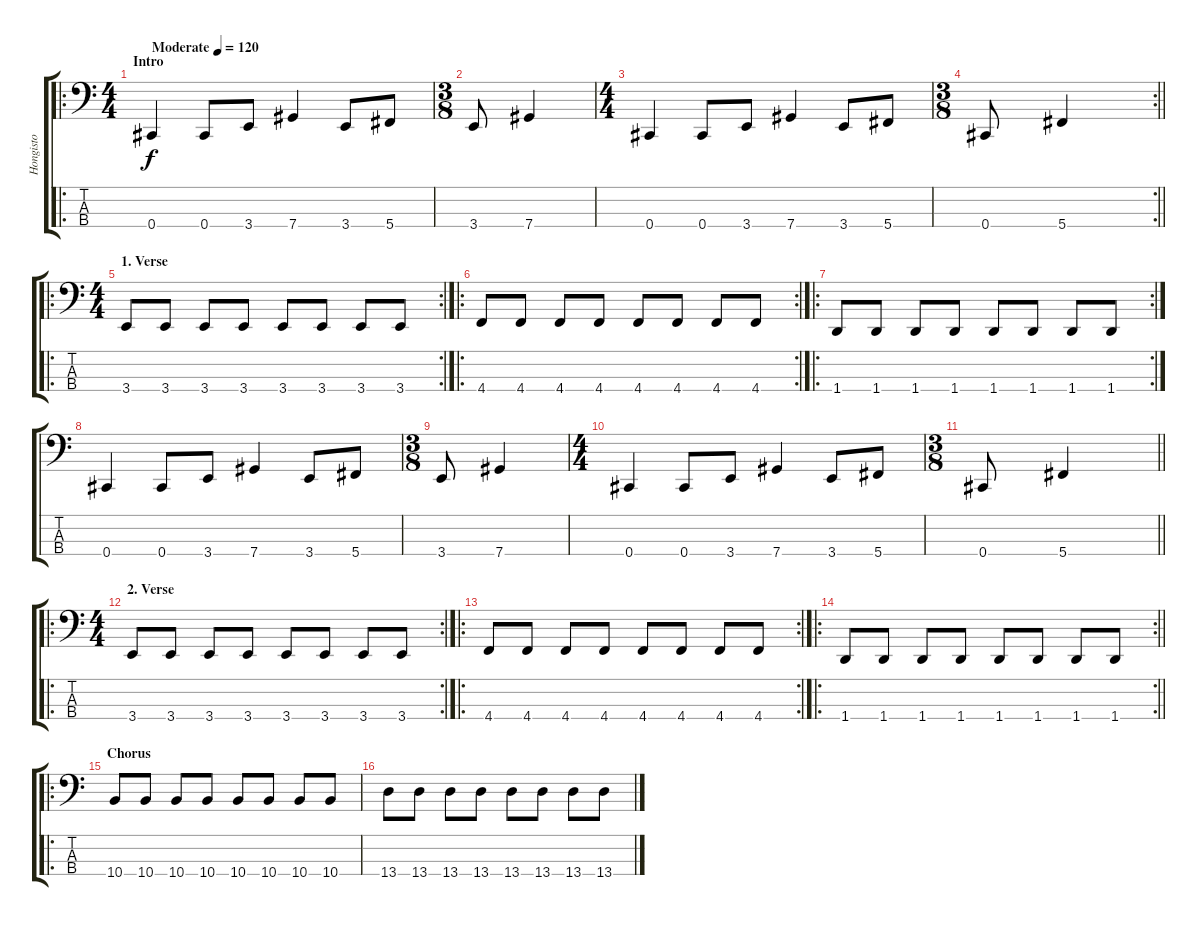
\track ("Hongisto" "Hongisto") {instrument electricbassfinger}
\staff {score tabs}
\tuning (Gb2 Db2 Ab1 Db1) {hide}
\ro
\ts (4 4)
\section ("" "Intro")
\tempo (120 "Moderate")
\clef f4
\ks c
0.4.4{dy f instrument electricbassfinger} 0.4.8 3.4.8 7.4.4 3.4.8 5.4.8 |
\ts (3 8)
3.4.8 7.4.4 |
\ts (4 4)
0.4.4 0.4.8 3.4.8 7.4.4 3.4.8 5.4.8 |
\rc 2
\ts (3 8)
\barLineRight lightlight
0.4.8 5.4.4 |
\ro
\rc 2
\ts (4 4)
\section ("" "1. Verse")
3.4.8 3.4.8 3.4.8 3.4.8 3.4.8 3.4.8 3.4.8 3.4.8 |
\ro
\rc 2
4.4.8 4.4.8 4.4.8 4.4.8 4.4.8 4.4.8 4.4.8 4.4.8 |
\ro
\rc 2
1.4.8 1.4.8 1.4.8 1.4.8 1.4.8 1.4.8 1.4.8 1.4.8 |
0.4.4 0.4.8 3.4.8 7.4.4 3.4.8 5.4.8 |
\ts (3 8)
3.4.8 7.4.4 |
\ts (4 4)
0.4.4 0.4.8 3.4.8 7.4.4 3.4.8 5.4.8 |
\ts (3 8)
\barLineRight lightlight
0.4.8 5.4.4 |
\ro
\rc 2
\ts (4 4)
\section ("" "2. Verse")
3.4.8 3.4.8 3.4.8 3.4.8 3.4.8 3.4.8 3.4.8 3.4.8 |
\ro
\rc 2
4.4.8 4.4.8 4.4.8 4.4.8 4.4.8 4.4.8 4.4.8 4.4.8 |
\ro
\rc 2
\barLineRight lightlight
1.4.8 1.4.8 1.4.8 1.4.8 1.4.8 1.4.8 1.4.8 1.4.8 |
\ro
\section ("" "Chorus")
10.4.8 10.4.8 10.4.8 10.4.8 10.4.8 10.4.8 10.4.8 10.4.8 |
13.4.8 13.4.8 13.4.8 13.4.8 13.4.8 13.4.8 13.4.8 13.4.8
